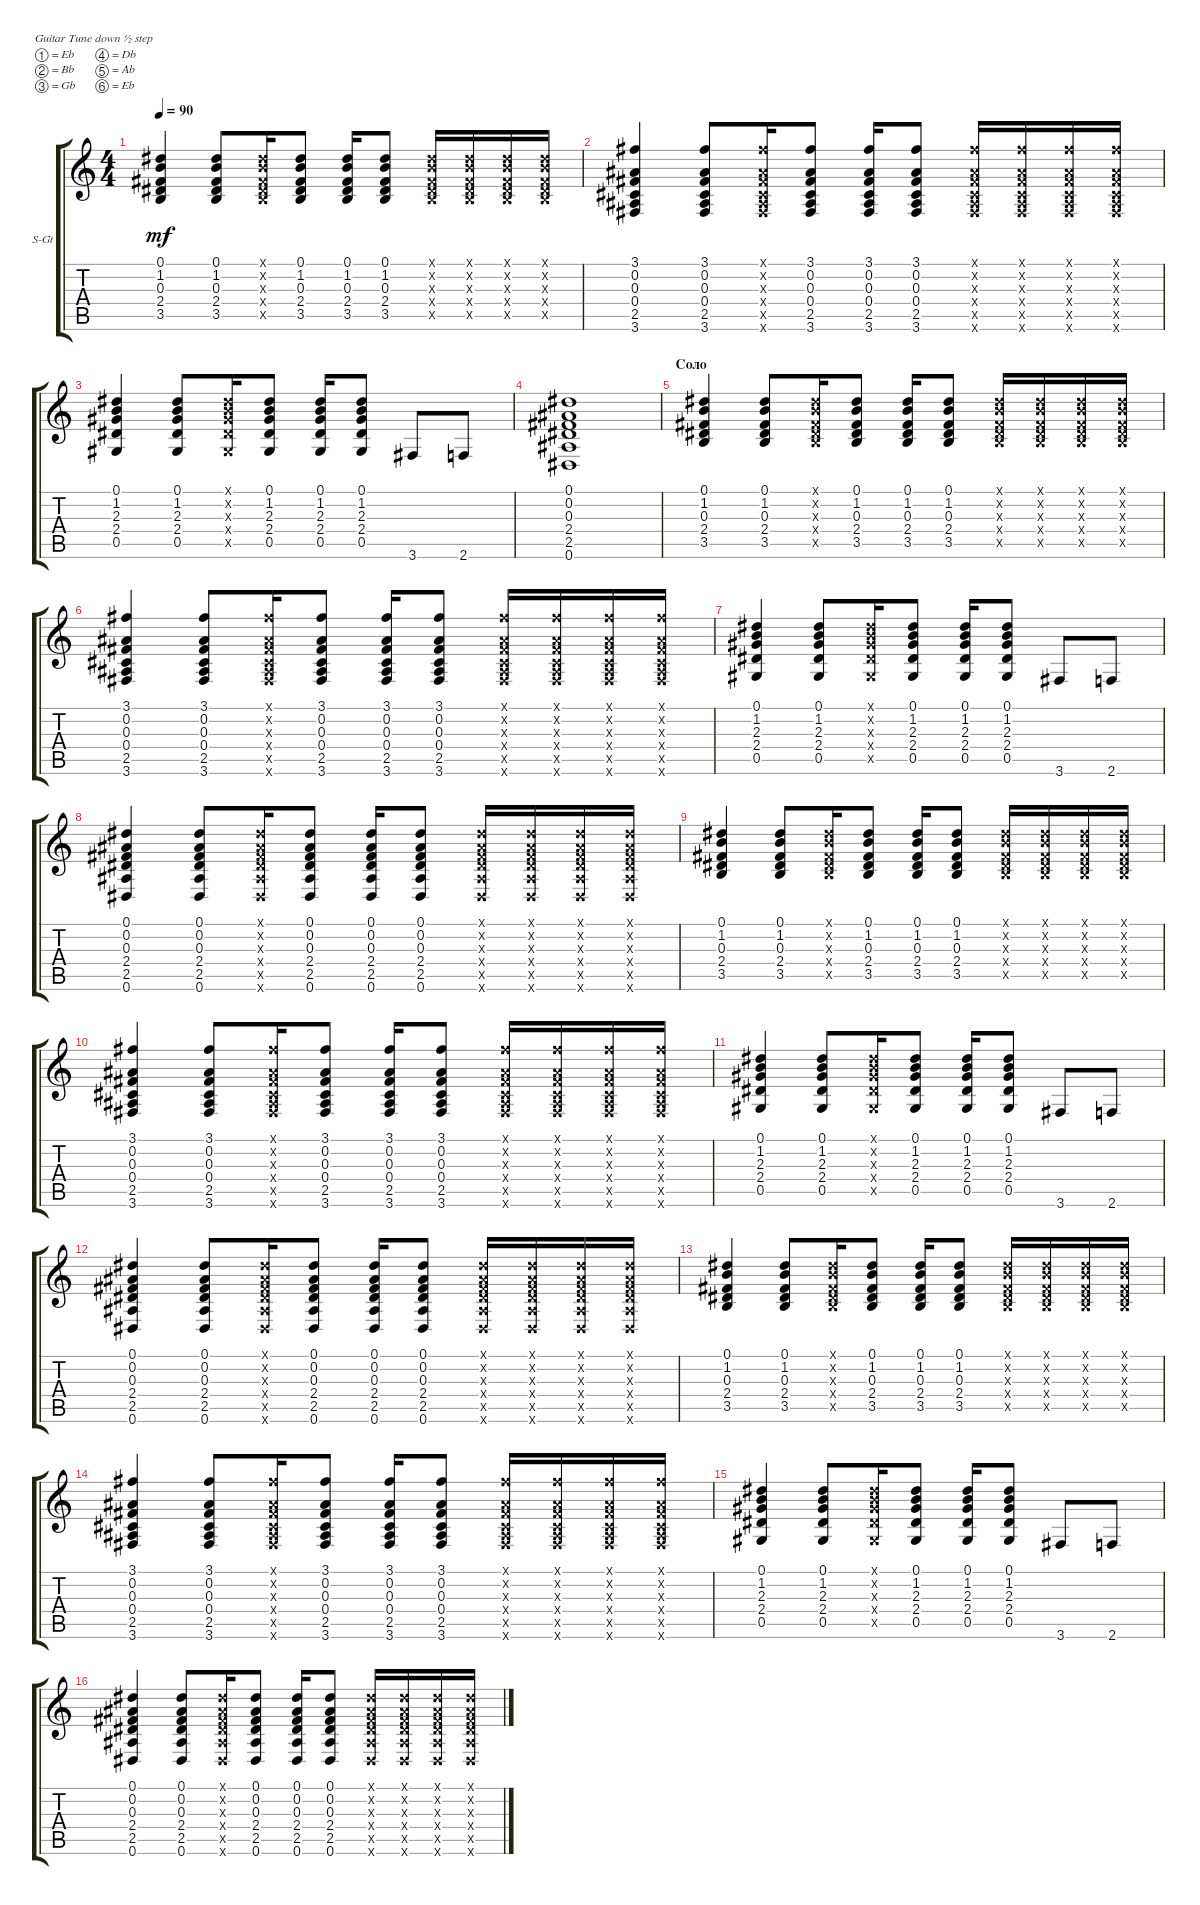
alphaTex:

\bracketExtendMode groupsimilarinstruments
\firstSystemTrackNameOrientation horizontal
\otherSystemsTrackNameOrientation horizontal
\track ("Steel Guitar" "S-Gt") {instrument acousticguitarsteel}
\staff {score tabs}
\tuning (Eb4 Bb3 Gb3 Db3 Ab2 Eb2)
\ts (4 4)
\tempo 90
\clef g2
\scale
0.333333
\ks c
(3.5 2.4 0.3 1.2 0.1).4{dy mf} (3.5 2.4 0.3 1.2 0.1).8 (3.5{x} 2.4{x} 0.3{x} 1.2{x} 0.1{x}).16 (3.5 2.4 0.3 1.2 0.1).8 (3.5 2.4 0.3 1.2 0.1).16 (3.5 2.4 0.3 1.2 0.1).8 (3.5{x} 2.4{x} 0.3{x} 1.2{x} 0.1{x}).16 (3.5{x} 2.4{x} 0.3{x} 1.2{x} 0.1{x}).16 (3.5{x} 2.4{x} 0.3{x} 1.2{x} 0.1{x}).16 (3.5{x} 2.4{x} 0.3{x} 1.2{x} 0.1{x}).16 |
\scale
0.333333 (3.1 0.2 0.3 2.5 3.6 0.4).4 (3.1 0.2 0.3 2.5 3.6 0.4).8 (3.1{x} 0.2{x} 0.3{x} 2.5{x} 3.6{x} 0.4{x}).16 (3.1 0.2 0.3 2.5 3.6 0.4).8 (3.1 0.2 0.3 2.5 3.6 0.4).16 (3.1 0.2 0.3 2.5 3.6 0.4).8 (3.1{x} 0.2{x} 0.3{x} 2.5{x} 3.6{x} 0.4{x}).16 (3.1{x} 0.2{x} 0.3{x} 2.5{x} 3.6{x} 0.4{x}).16 (3.1{x} 0.2{x} 0.3{x} 2.5{x} 3.6{x} 0.4{x}).16 (3.1{x} 0.2{x} 0.3{x} 2.5{x} 3.6{x} 0.4{x}).16 |
\scale
0.333333 (1.2 0.1 2.3 2.4 0.5).4 (1.2 0.1 2.3 2.4 0.5).8 (1.2{x} 0.1{x} 2.3{x} 2.4{x} 0.5{x}).16 (1.2 0.1 2.3 2.4 0.5).8 (1.2 0.1 2.3 2.4 0.5).16 (1.2 0.1 2.3 2.4 0.5).8 3.6.8 2.6.8 |
(0.6 2.5 2.4 0.3 0.2 0.1).1 |
\section ("" "Соло")
(3.5 2.4 0.3 1.2 0.1).4 (3.5 2.4 0.3 1.2 0.1).8 (3.5{x} 2.4{x} 0.3{x} 1.2{x} 0.1{x}).16 (3.5 2.4 0.3 1.2 0.1).8 (3.5 2.4 0.3 1.2 0.1).16 (3.5 2.4 0.3 1.2 0.1).8 (3.5{x} 2.4{x} 0.3{x} 1.2{x} 0.1{x}).16 (3.5{x} 2.4{x} 0.3{x} 1.2{x} 0.1{x}).16 (3.5{x} 2.4{x} 0.3{x} 1.2{x} 0.1{x}).16 (3.5{x} 2.4{x} 0.3{x} 1.2{x} 0.1{x}).16 |
(3.1 0.2 0.3 2.5 3.6 0.4).4 (3.1 0.2 0.3 2.5 3.6 0.4).8 (3.1{x} 0.2{x} 0.3{x} 2.5{x} 3.6{x} 0.4{x}).16 (3.1 0.2 0.3 2.5 3.6 0.4).8 (3.1 0.2 0.3 2.5 3.6 0.4).16 (3.1 0.2 0.3 2.5 3.6 0.4).8 (3.1{x} 0.2{x} 0.3{x} 2.5{x} 3.6{x} 0.4{x}).16 (3.1{x} 0.2{x} 0.3{x} 2.5{x} 3.6{x} 0.4{x}).16 (3.1{x} 0.2{x} 0.3{x} 2.5{x} 3.6{x} 0.4{x}).16 (3.1{x} 0.2{x} 0.3{x} 2.5{x} 3.6{x} 0.4{x}).16 |
(1.2 0.1 2.3 2.4 0.5).4 (1.2 0.1 2.3 2.4 0.5).8 (1.2{x} 0.1{x} 2.3{x} 2.4{x} 0.5{x}).16 (1.2 0.1 2.3 2.4 0.5).8 (1.2 0.1 2.3 2.4 0.5).16 (1.2 0.1 2.3 2.4 0.5).8 3.6.8 2.6.8 |
(0.6 2.5 2.4 0.3 0.2 0.1).4 (0.6 2.5 2.4 0.3 0.2 0.1).8 (0.6{x} 2.5{x} 2.4{x} 0.3{x} 0.2{x} 0.1{x}).16 (0.6 2.5 2.4 0.3 0.2 0.1).8 (0.6 2.5 2.4 0.3 0.2 0.1).16 (0.6 2.5 2.4 0.3 0.2 0.1).8 (0.6{x} 2.5{x} 2.4{x} 0.3{x} 0.2{x} 0.1{x}).16 (0.6{x} 2.5{x} 2.4{x} 0.3{x} 0.2{x} 0.1{x}).16 (0.6{x} 2.5{x} 2.4{x} 0.3{x} 0.2{x} 0.1{x}).16 (0.6{x} 2.5{x} 2.4{x} 0.3{x} 0.2{x} 0.1{x}).16 |
(3.5 2.4 0.3 1.2 0.1).4 (3.5 2.4 0.3 1.2 0.1).8 (3.5{x} 2.4{x} 0.3{x} 1.2{x} 0.1{x}).16 (3.5 2.4 0.3 1.2 0.1).8 (3.5 2.4 0.3 1.2 0.1).16 (3.5 2.4 0.3 1.2 0.1).8 (3.5{x} 2.4{x} 0.3{x} 1.2{x} 0.1{x}).16 (3.5{x} 2.4{x} 0.3{x} 1.2{x} 0.1{x}).16 (3.5{x} 2.4{x} 0.3{x} 1.2{x} 0.1{x}).16 (3.5{x} 2.4{x} 0.3{x} 1.2{x} 0.1{x}).16 |
(3.1 0.2 0.3 2.5 3.6 0.4).4 (3.1 0.2 0.3 2.5 3.6 0.4).8 (3.1{x} 0.2{x} 0.3{x} 2.5{x} 3.6{x} 0.4{x}).16 (3.1 0.2 0.3 2.5 3.6 0.4).8 (3.1 0.2 0.3 2.5 3.6 0.4).16 (3.1 0.2 0.3 2.5 3.6 0.4).8 (3.1{x} 0.2{x} 0.3{x} 2.5{x} 3.6{x} 0.4{x}).16 (3.1{x} 0.2{x} 0.3{x} 2.5{x} 3.6{x} 0.4{x}).16 (3.1{x} 0.2{x} 0.3{x} 2.5{x} 3.6{x} 0.4{x}).16 (3.1{x} 0.2{x} 0.3{x} 2.5{x} 3.6{x} 0.4{x}).16 |
(1.2 0.1 2.3 2.4 0.5).4 (1.2 0.1 2.3 2.4 0.5).8 (1.2{x} 0.1{x} 2.3{x} 2.4{x} 0.5{x}).16 (1.2 0.1 2.3 2.4 0.5).8 (1.2 0.1 2.3 2.4 0.5).16 (1.2 0.1 2.3 2.4 0.5).8 3.6.8 2.6.8 |
(0.6 2.5 2.4 0.3 0.2 0.1).4 (0.6 2.5 2.4 0.3 0.2 0.1).8 (0.6{x} 2.5{x} 2.4{x} 0.3{x} 0.2{x} 0.1{x}).16 (0.6 2.5 2.4 0.3 0.2 0.1).8 (0.6 2.5 2.4 0.3 0.2 0.1).16 (0.6 2.5 2.4 0.3 0.2 0.1).8 (0.6{x} 2.5{x} 2.4{x} 0.3{x} 0.2{x} 0.1{x}).16 (0.6{x} 2.5{x} 2.4{x} 0.3{x} 0.2{x} 0.1{x}).16 (0.6{x} 2.5{x} 2.4{x} 0.3{x} 0.2{x} 0.1{x}).16 (0.6{x} 2.5{x} 2.4{x} 0.3{x} 0.2{x} 0.1{x}).16 |
(3.5 2.4 0.3 1.2 0.1).4 (3.5 2.4 0.3 1.2 0.1).8 (3.5{x} 2.4{x} 0.3{x} 1.2{x} 0.1{x}).16 (3.5 2.4 0.3 1.2 0.1).8 (3.5 2.4 0.3 1.2 0.1).16 (3.5 2.4 0.3 1.2 0.1).8 (3.5{x} 2.4{x} 0.3{x} 1.2{x} 0.1{x}).16 (3.5{x} 2.4{x} 0.3{x} 1.2{x} 0.1{x}).16 (3.5{x} 2.4{x} 0.3{x} 1.2{x} 0.1{x}).16 (3.5{x} 2.4{x} 0.3{x} 1.2{x} 0.1{x}).16 |
(3.1 0.2 0.3 2.5 3.6 0.4).4 (3.1 0.2 0.3 2.5 3.6 0.4).8 (3.1{x} 0.2{x} 0.3{x} 2.5{x} 3.6{x} 0.4{x}).16 (3.1 0.2 0.3 2.5 3.6 0.4).8 (3.1 0.2 0.3 2.5 3.6 0.4).16 (3.1 0.2 0.3 2.5 3.6 0.4).8 (3.1{x} 0.2{x} 0.3{x} 2.5{x} 3.6{x} 0.4{x}).16 (3.1{x} 0.2{x} 0.3{x} 2.5{x} 3.6{x} 0.4{x}).16 (3.1{x} 0.2{x} 0.3{x} 2.5{x} 3.6{x} 0.4{x}).16 (3.1{x} 0.2{x} 0.3{x} 2.5{x} 3.6{x} 0.4{x}).16 |
(1.2 0.1 2.3 2.4 0.5).4 (1.2 0.1 2.3 2.4 0.5).8 (1.2{x} 0.1{x} 2.3{x} 2.4{x} 0.5{x}).16 (1.2 0.1 2.3 2.4 0.5).8 (1.2 0.1 2.3 2.4 0.5).16 (1.2 0.1 2.3 2.4 0.5).8 3.6.8 2.6.8 |
(0.6 2.5 2.4 0.3 0.2 0.1).4 (0.6 2.5 2.4 0.3 0.2 0.1).8 (0.6{x} 2.5{x} 2.4{x} 0.3{x} 0.2{x} 0.1{x}).16 (0.6 2.5 2.4 0.3 0.2 0.1).8 (0.6 2.5 2.4 0.3 0.2 0.1).16 (0.6 2.5 2.4 0.3 0.2 0.1).8 (0.6{x} 2.5{x} 2.4{x} 0.3{x} 0.2{x} 0.1{x}).16 (0.6{x} 2.5{x} 2.4{x} 0.3{x} 0.2{x} 0.1{x}).16 (0.6{x} 2.5{x} 2.4{x} 0.3{x} 0.2{x} 0.1{x}).16 (0.6{x} 2.5{x} 2.4{x} 0.3{x} 0.2{x} 0.1{x}).16
